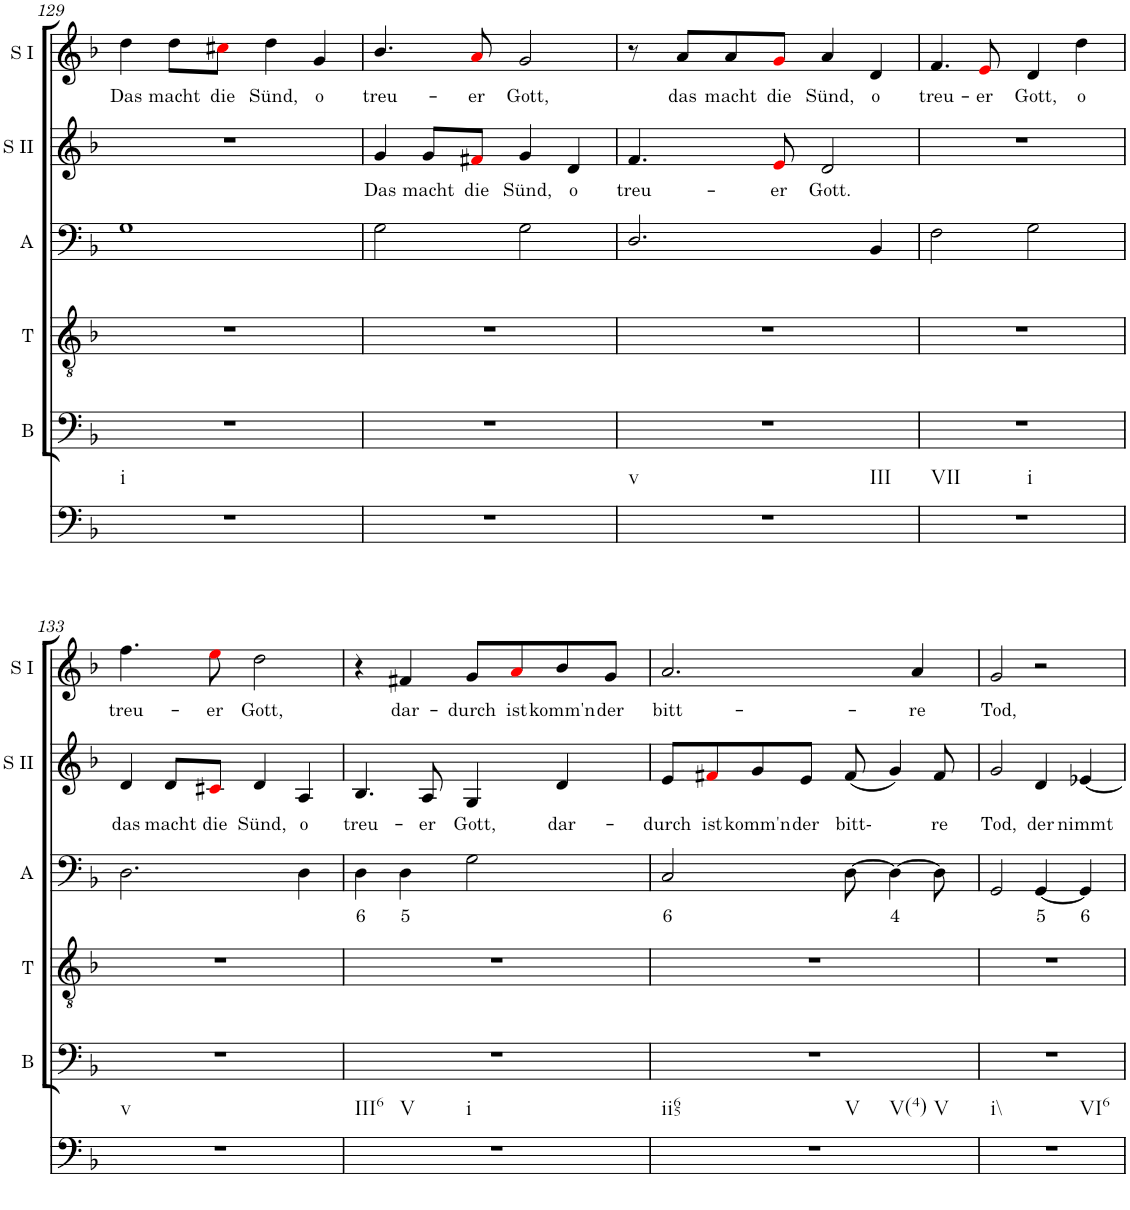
**kern	**kern	**kern	**kern	**text	**kern	**text	**kern	**text
*part6	*part5	*part4	*part3	*part3	*part2	*part2	*part1	*part1
*staff6	*staff5	*staff4	*staff3	*staff3	*staff2	*staff2	*staff1	*staff1
*I"Continuo	*I"Bass	*I"Tenor	*I"Alto	*	*I"Soprano II	*	*I"Soprano I	*
*	*I'B	*I'T	*I'A	*	*I'S II	*	*I'S I	*
!!LO:PB:g=z
*clefF4	*clefF4	*clefF4	*clefF4	*	*clefGv2	*	*clefG2	*
*k[b-]	*k[b-]	*k[b-]	*k[b-]	*	*k[b-]	*	*k[b-]	*
*M4/4	*M4/4	*M4/4	*M4/4	*	*M4/4	*	*M4/4	*
=129	=129	=129	=129	=129	=129	=129	=129	=129
!LO:TX:b:t=i	!	!	!	!	!	!	!	!
!	!	!	!	!	!	!	!	!LO:LY:b
1r	1r	1r	1G	.	1r	.	4dd\	Das
!	!	!	!	!	!	!	!	!LO:LY:b
.	.	.	.	.	.	.	8dd\L	macht
!	!	!	!	!	!	!	!	!LO:LY:b
.	.	.	.	.	.	.	8cc#Xi\J	die
!	!	!	!	!	!	!	!	!LO:LY:b
.	.	.	.	.	.	.	4dd\	Sünd,
!	!	!	!	!	!	!	!	!LO:LY:b
.	.	.	.	.	.	.	4g/	o
=130	=130	=130	=130	=130	=130	=130	=130	=130
!	!	!	!	!	!	!LO:LY:b	!	!LO:LY:b
1r	1r	1r	2G\	.	4g/	Das	4.b-/	treu-
!	!	!	!	!	!	!LO:LY:b	!	!
.	.	.	.	.	8g/L	macht	.	.
!	!	!	!	!	!	!LO:LY:b	!	!LO:LY:b
.	.	.	.	.	8f#Xi/J	die	8ai/	er
!	!	!	!	!	!	!LO:LY:b	!	!LO:LY:b
.	.	.	2G\	.	4g/	Sünd,	2g/	Gott,
!	!	!	!	!	!	!LO:LY:b	!	!
.	.	.	.	.	4d/	o	.	.
=131	=131	=131	=131	=131	=131	=131	=131	=131
!LO:TX:b:t=v	!	!	!	!	!	!	!	!
!LO:TX:b:t=III	!	!	!	!	!	!	!	!
!	!	!	!	!	!	!LO:LY:b	!	!
1r	1r	1r	2.D/	.	4.f/	treu-	8r	.
!	!	!	!	!	!	!	!	!LO:LY:b
.	.	.	.	.	.	.	8a/L	das
!	!	!	!	!	!	!	!	!LO:LY:b
.	.	.	.	.	.	.	8a/	macht
!	!	!	!	!	!	!LO:LY:b	!	!LO:LY:b
.	.	.	.	.	8ei/	er	8gi/J	die
!	!	!	!	!	!	!LO:LY:b	!	!LO:LY:b
.	.	.	.	.	2d/	Gott.	4a/	Sünd,
!	!	!	!	!	!	!	!	!LO:LY:b
.	.	.	4BB-/	.	.	.	4d/	o
=132	=132	=132	=132	=132	=132	=132	=132	=132
!LO:TX:b:t=VII	!	!	!	!	!	!	!	!
!LO:TX:b:t=i	!	!	!	!	!	!	!	!
!	!	!	!	!	!	!	!	!LO:LY:b
1r	1r	1r	2F\	.	1r	.	4.f/	treu-
!	!	!	!	!	!	!	!	!LO:LY:b
.	.	.	.	.	.	.	8ei/	er
!	!	!	!	!	!	!	!	!LO:LY:b
.	.	.	2G\	.	.	.	4d/	Gott,
!	!	!	!	!	!	!	!	!LO:LY:b
.	.	.	.	.	.	.	4dd\	o
!!LO:LB:g=z
=133	=133	=133	=133	=133	=133	=133	=133	=133
!LO:TX:b:t=v	!	!	!	!	!	!	!	!
!	!	!	!	!	!	!LO:LY:b	!	!LO:LY:b
1r	1r	1r	2.D\	.	4d/	das	4.ff\	treu-
!	!	!	!	!	!	!LO:LY:b	!	!
.	.	.	.	.	8d/L	macht	.	.
!	!	!	!	!	!	!LO:LY:b	!	!LO:LY:b
.	.	.	.	.	8c#Xi/J	die	8eei\	er
!	!	!	!	!	!	!LO:LY:b	!	!LO:LY:b
.	.	.	.	.	4d/	Sünd,	2dd\	Gott,
!	!	!	!	!	!	!LO:LY:b	!	!
.	.	.	4D\	.	4A/	o	.	.
=134	=134	=134	=134	=134	=134	=134	=134	=134
!LO:TX:b:t=III6	!	!	!	!	!	!	!	!
!LO:TX:b:t=V	!	!	!	!	!	!	!	!
!LO:TX:b:t=i	!	!	!	!	!	!	!	!
!	!	!	!	!LO:LY:b	!	!LO:LY:b	!	!
1r	1r	1r	4D\	6	4.B-/	treu-	4r	.
!	!	!	!	!LO:LY:b	!	!	!	!LO:LY:b
.	.	.	4D\	5	.	.	4f#X/	dar-
!	!	!	!	!	!	!LO:LY:b	!	!
.	.	.	.	.	8A/	er	.	.
!	!	!	!	!	!	!LO:LY:b	!	!LO:LY:b
.	.	.	2G\	.	4G/	Gott,	8g/L	durch
!	!	!	!	!	!	!	!	!LO:LY:b
.	.	.	.	.	.	.	8ai/	ist
!	!	!	!	!	!	!LO:LY:b	!	!LO:LY:b
.	.	.	.	.	4d/	dar-	8b-/	komm'n
!	!	!	!	!	!	!	!	!LO:LY:b
.	.	.	.	.	.	.	8g/J	der
=135	=135	=135	=135	=135	=135	=135	=135	=135
!LO:TX:b:t=ii65	!	!	!	!	!	!	!	!
!LO:TX:b:t=V	!	!	!	!	!	!	!	!
!LO:TX:b:t=V(4)	!	!	!	!	!	!	!	!
!LO:TX:b:t=V	!	!	!	!	!	!	!	!
!	!	!	!	!LO:LY:b	!	!LO:LY:b	!	!LO:LY:b
1r	1r	1r	2C/	6	8e/L	durch	2.a/	bitt-
!	!	!	!	!	!	!LO:LY:b	!	!
.	.	.	.	.	8f#Xi/	ist	.	.
!	!	!	!	!	!	!LO:LY:b	!	!
.	.	.	.	.	8g/	komm'n	.	.
!	!	!	!	!	!	!LO:LY:b	!	!
.	.	.	.	.	8e/J	der	.	.
!	!	!	!	!	!	!LO:LY:b	!	!
.	.	.	[8D\	.	(8f#/	bitt-	.	.
!	!	!	!	!LO:LY:b	!	!	!	!
.	.	.	4D\_	4	4g/)	.	.	.
!	!	!	!	!	!	!	!	!LO:LY:b
.	.	.	.	.	.	.	4a/	re
!	!	!	!	!	!	!LO:LY:b	!	!
.	.	.	8D\]	.	8f#/	re	.	.
=136	=136	=136	=136	=136	=136	=136	=136	=136
!LO:TX:b:t=i\\	!	!	!	!	!	!	!	!
!LO:TX:b:t=VI6	!	!	!	!	!	!	!	!
!	!	!	!	!	!	!LO:LY:b	!	!LO:LY:b
1r	1r	1r	2GG/	.	2g/	Tod,	2g/	Tod,
!	!	!	!	!LO:LY:b	!	!LO:LY:b	!	!
.	.	.	[4GG/	5	4d/	der	2r	.
!	!	!	!	!LO:LY:b	!	!LO:LY:b	!	!
.	.	.	4GG/]	6	[4e-X/	nimmt	.	.
=	=	=	=	=	=	=	=	=
*-	*-	*-	*-	*-	*-	*-	*-	*-
